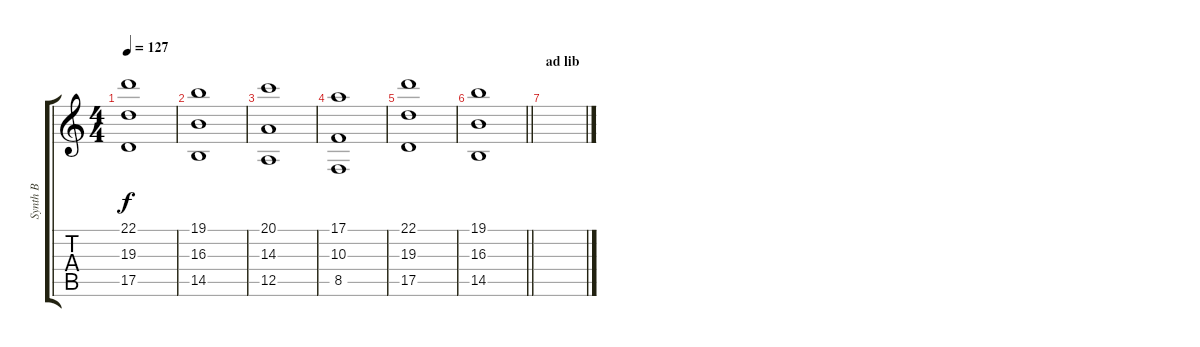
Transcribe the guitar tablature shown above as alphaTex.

\track ("Synth B" "Synth B") {instrument stringensemble1}
\staff {score tabs}
\tuning (E4 B3 G3 D3 A2 E2) {hide}
\ts (4 4)
\tempo 127
\clef g2
\ks c
(22.1 19.3 17.5).1{dy f} |
(19.1 16.3 14.5).1 |
(20.1 14.3 12.5).1 |
(17.1 10.3 8.5).1 |
(22.1 19.3 17.5).1 |
\barLineRight lightlight
(19.1 16.3 14.5).1 |
\section ("" "ad lib")
